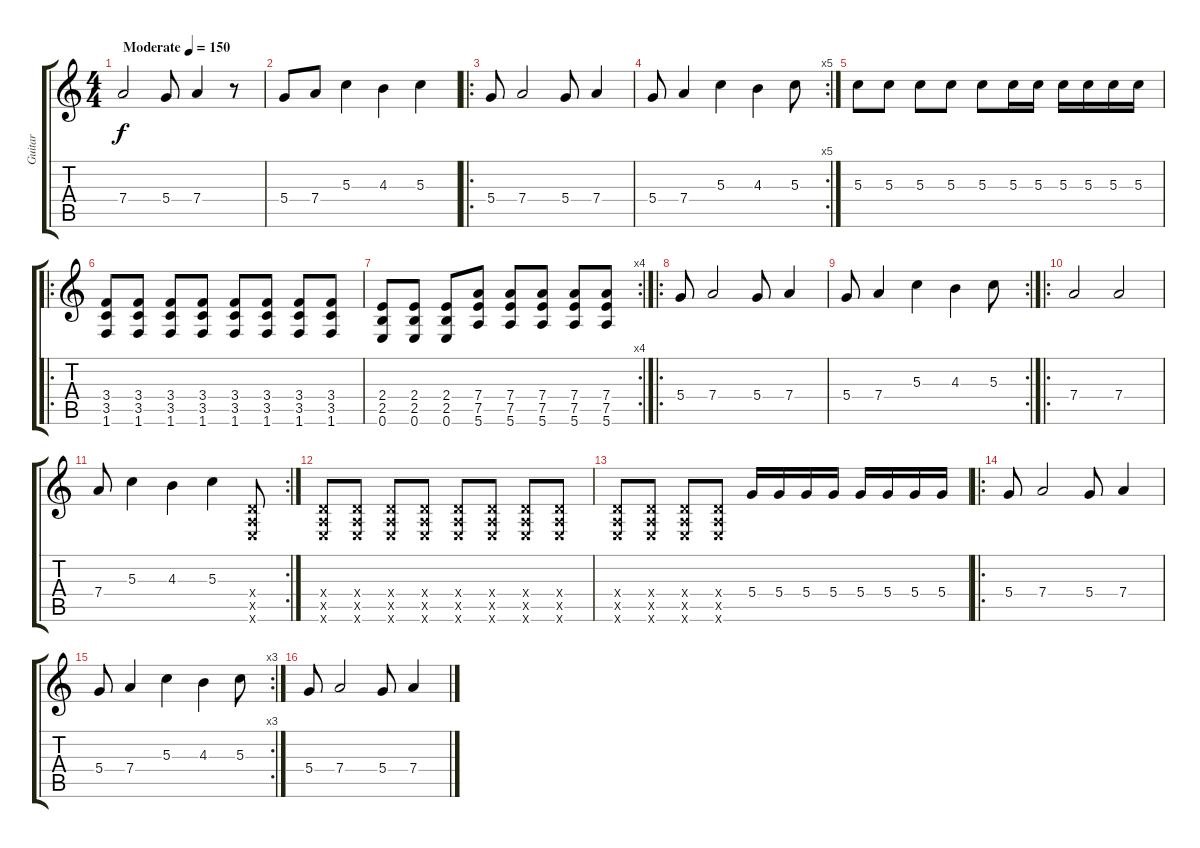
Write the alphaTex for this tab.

\track ("Guitar" "Guitar") {instrument overdrivenguitar}
\staff {score tabs}
\tuning (E4 B3 G3 D3 A2 E2) {hide}
\ts (4 4)
\tempo (150 "Moderate")
\clef g2
\ks c
7.4.2{dy f instrument overdrivenguitar} 5.4.8 7.4.4 r.8 |
5.4.8 7.4.8 5.3.4 4.3.4 5.3.4 |
\ro
5.4.8 7.4.2 5.4.8 7.4.4 |
\rc 5
5.4.8 7.4.4 5.3.4 4.3.4 5.3.8 |
5.3.8 5.3.8 5.3.8 5.3.8 5.3.8 5.3.16 5.3.16 5.3.16 5.3.16 5.3.16 5.3.16 |
\ro
(3.4 3.5 1.6).8 (3.4 3.5 1.6).8 (3.4 3.5 1.6).8 (3.4 3.5 1.6).8 (3.4 3.5 1.6).8 (3.4 3.5 1.6).8 (3.4 3.5 1.6).8 (3.4 3.5 1.6).8 |
\rc 4
(2.4 2.5 0.6).8 (2.4 2.5 0.6).8 (2.4 2.5 0.6).8 (7.4 7.5 5.6).8 (7.4 7.5 5.6).8 (7.4 7.5 5.6).8 (7.4 7.5 5.6).8 (7.4 7.5 5.6).8 |
\ro
5.4.8 7.4.2 5.4.8 7.4.4 |
\rc 2
5.4.8 7.4.4 5.3.4 4.3.4 5.3.8 |
\ro
7.4.2 7.4.2 |
\rc 2
7.4.8 5.3.4 4.3.4 5.3.4 (0.4{x} 0.5{x} 0.6{x}).8 |
(0.4{x} 0.5{x} 0.6{x}).8 (0.4{x} 0.5{x} 0.6{x}).8 (0.4{x} 0.5{x} 0.6{x}).8 (0.4{x} 0.5{x} 0.6{x}).8 (0.4{x} 0.5{x} 0.6{x}).8 (0.4{x} 0.5{x} 0.6{x}).8 (0.4{x} 0.5{x} 0.6{x}).8 (0.4{x} 0.5{x} 0.6{x}).8 |
(0.4{x} 0.5{x} 0.6{x}).8 (0.4{x} 0.5{x} 0.6{x}).8 (0.4{x} 0.5{x} 0.6{x}).8 (0.4{x} 0.5{x} 0.6{x}).8 5.4.16 5.4.16 5.4.16 5.4.16 5.4.16 5.4.16 5.4.16 5.4.16 |
\ro
5.4.8 7.4.2 5.4.8 7.4.4 |
\rc 3
5.4.8 7.4.4 5.3.4 4.3.4 5.3.8 |
5.4.8 7.4.2 5.4.8 7.4.4
